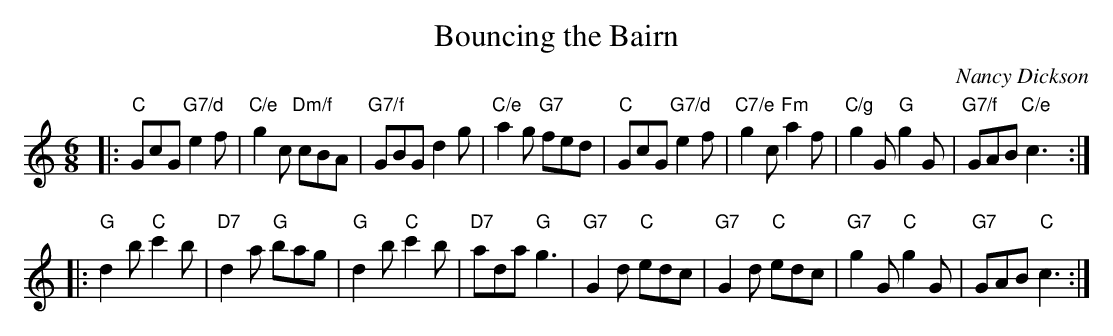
X:1
T: Bouncing the Bairn
C: Nancy Dickson
M: 6/8
L: 1/8
K: C
|:\
"C"GcG "G7/d"e2f | "C/e"g2c "Dm/f"cBA | "G7/f"GBG d2g | "C/e"a2g "G7"fed |\
"C"GcG "G7/d"e2f | "C7/e"g2c "Fm"a2f | "C/g"g2G "G"g2G | "G7/f"GAB "C/e"c3 :|
|:\
"G"d2b "C"c'2b | "D7"d2a "G"bag | "G"d2b "C"c'2b | "D7"ada "G"g3 |\
"G7"G2d "C"edc | "G7"G2d "C"edc | "G7"g2G "C"g2G | "G7"GAB "C"c3 :|
